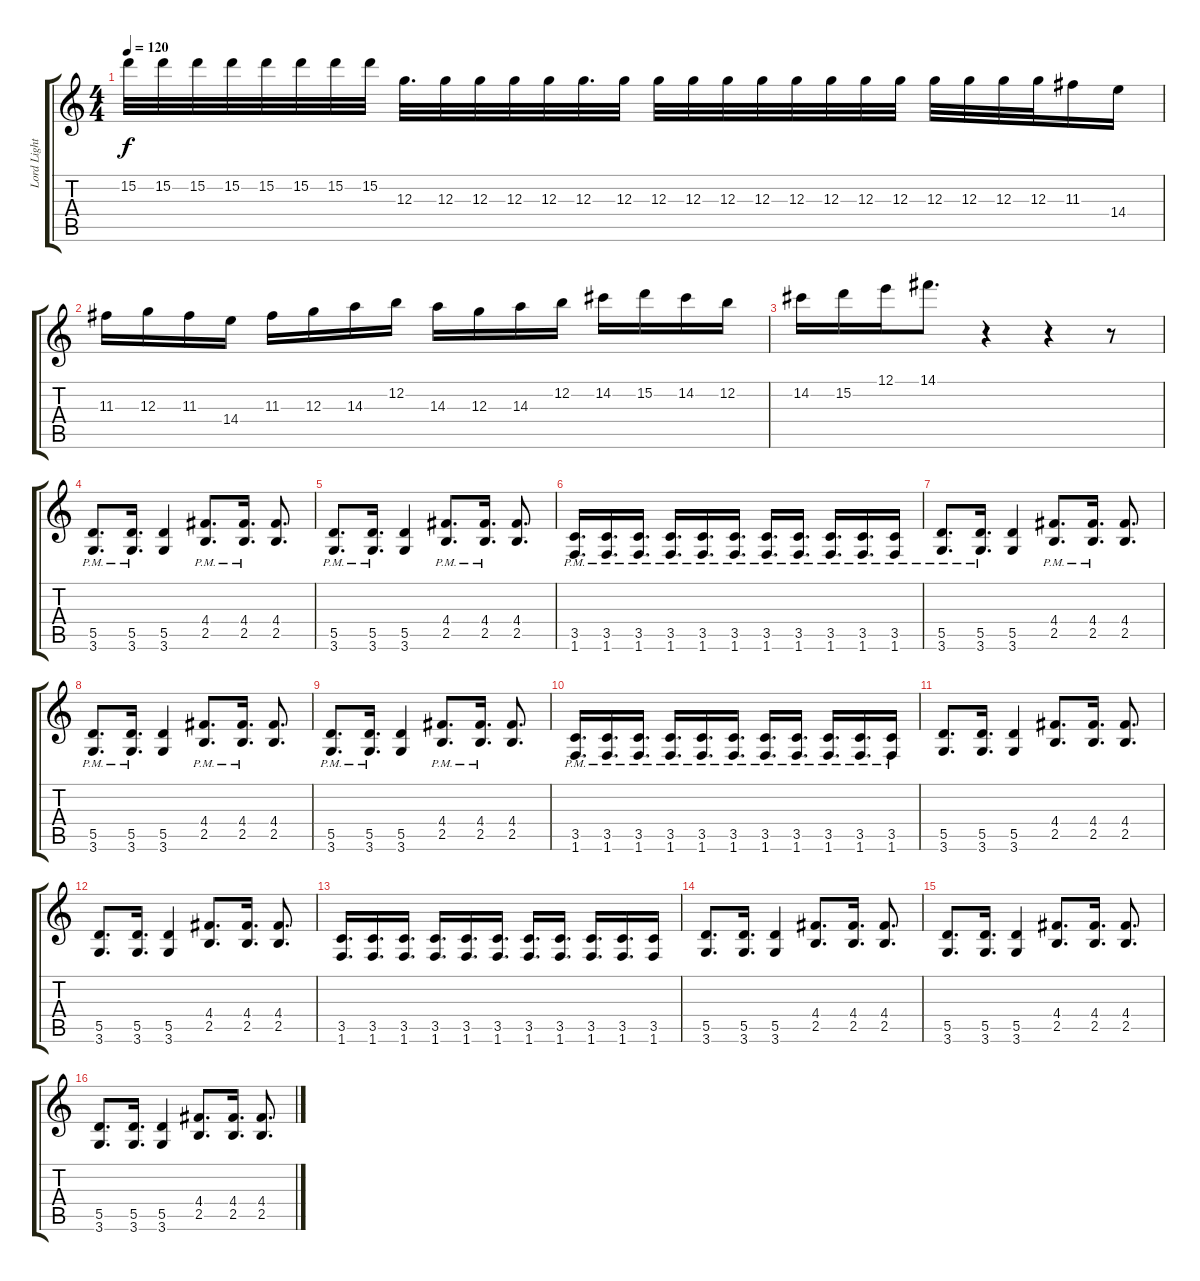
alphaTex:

\track ("Lord Lightbringer" "Lord Light") {instrument distortionguitar}
\staff {score tabs}
\tuning (E4 B3 G3 D3 A2 E2) {hide}
\ts (4 4)
\tempo 120
\clef g2
\ks c
15.2.32{dy f} 15.2.32 15.2.32 15.2.32 15.2.32 15.2.32 15.2.32 15.2.32 12.3.32{d} 12.3.32 12.3.32 12.3.32 12.3.32 12.3.32{d} 12.3.32 12.3.32 12.3.32 12.3.32 12.3.32 12.3.32 12.3.32 12.3.32 12.3.32 12.3.32 12.3.32 12.3.32 12.3.32 11.3.16 14.4.16 |
11.3.16 12.3.16 11.3.16 14.4.16 11.3.16 12.3.16 14.3.16 12.2.16 14.3.16 12.3.16 14.3.16 12.2.16 14.2.16 15.2.16 14.2.16 12.2.16 |
14.2.16 15.2.16 12.1.16 14.1.8{d} r.4 r.4 r.8 |
(5.5{pm} 3.6{pm}).8{d} (5.5{pm} 3.6{pm}).16{d} (5.5 3.6).4 (4.4{pm} 2.5{pm}).8{d} (4.4{pm} 2.5{pm}).16{d} (4.4 2.5).8{d} |
(5.5{pm} 3.6{pm}).8{d} (5.5{pm} 3.6{pm}).16{d} (5.5 3.6).4 (4.4{pm} 2.5{pm}).8{d} (4.4{pm} 2.5{pm}).16{d} (4.4 2.5).8{d} |
(3.5{pm} 1.6{pm}).16{d} (3.5{pm} 1.6{pm}).16{d} (3.5{pm} 1.6{pm}).16{d} (3.5{pm} 1.6{pm}).16{d} (3.5{pm} 1.6{pm}).16{d} (3.5{pm} 1.6{pm}).16{d} (3.5{pm} 1.6{pm}).16{d} (3.5{pm} 1.6{pm}).16{d} (3.5{pm} 1.6{pm}).16{d} (3.5{pm} 1.6{pm}).16{d} (3.5{pm} 1.6{pm}).16 |
(5.5{pm} 3.6{pm}).8{d} (5.5{pm} 3.6{pm}).16{d} (5.5 3.6).4 (4.4{pm} 2.5{pm}).8{d} (4.4{pm} 2.5{pm}).16{d} (4.4 2.5).8{d} |
(5.5{pm} 3.6{pm}).8{d} (5.5{pm} 3.6{pm}).16{d} (5.5 3.6).4 (4.4{pm} 2.5{pm}).8{d} (4.4{pm} 2.5{pm}).16{d} (4.4 2.5).8{d} |
(5.5{pm} 3.6{pm}).8{d} (5.5{pm} 3.6{pm}).16{d} (5.5 3.6).4 (4.4{pm} 2.5{pm}).8{d} (4.4{pm} 2.5{pm}).16{d} (4.4 2.5).8{d} |
(3.5{pm} 1.6{pm}).16{d} (3.5{pm} 1.6{pm}).16{d} (3.5{pm} 1.6{pm}).16{d} (3.5{pm} 1.6{pm}).16{d} (3.5{pm} 1.6{pm}).16{d} (3.5{pm} 1.6{pm}).16{d} (3.5{pm} 1.6{pm}).16{d} (3.5{pm} 1.6{pm}).16{d} (3.5{pm} 1.6{pm}).16{d} (3.5{pm} 1.6{pm}).16{d} (3.5 1.6{pm}).16 |
(5.5 3.6).8{d} (5.5 3.6).16{d} (5.5 3.6).4 (4.4 2.5).8{d} (4.4 2.5).16{d} (4.4 2.5).8{d} |
(5.5 3.6).8{d} (5.5 3.6).16{d} (5.5 3.6).4 (4.4 2.5).8{d} (4.4 2.5).16{d} (4.4 2.5).8{d} |
(3.5 1.6).16{d} (3.5 1.6).16{d} (3.5 1.6).16{d} (3.5 1.6).16{d} (3.5 1.6).16{d} (3.5 1.6).16{d} (3.5 1.6).16{d} (3.5 1.6).16{d} (3.5 1.6).16{d} (3.5 1.6).16{d} (3.5 1.6).16 |
(5.5 3.6).8{d} (5.5 3.6).16{d} (5.5 3.6).4 (4.4 2.5).8{d} (4.4 2.5).16{d} (4.4 2.5).8{d} |
(5.5 3.6).8{d} (5.5 3.6).16{d} (5.5 3.6).4 (4.4 2.5).8{d} (4.4 2.5).16{d} (4.4 2.5).8{d} |
(5.5 3.6).8{d} (5.5 3.6).16{d} (5.5 3.6).4 (4.4 2.5).8{d} (4.4 2.5).16{d} (4.4 2.5).8{d}
